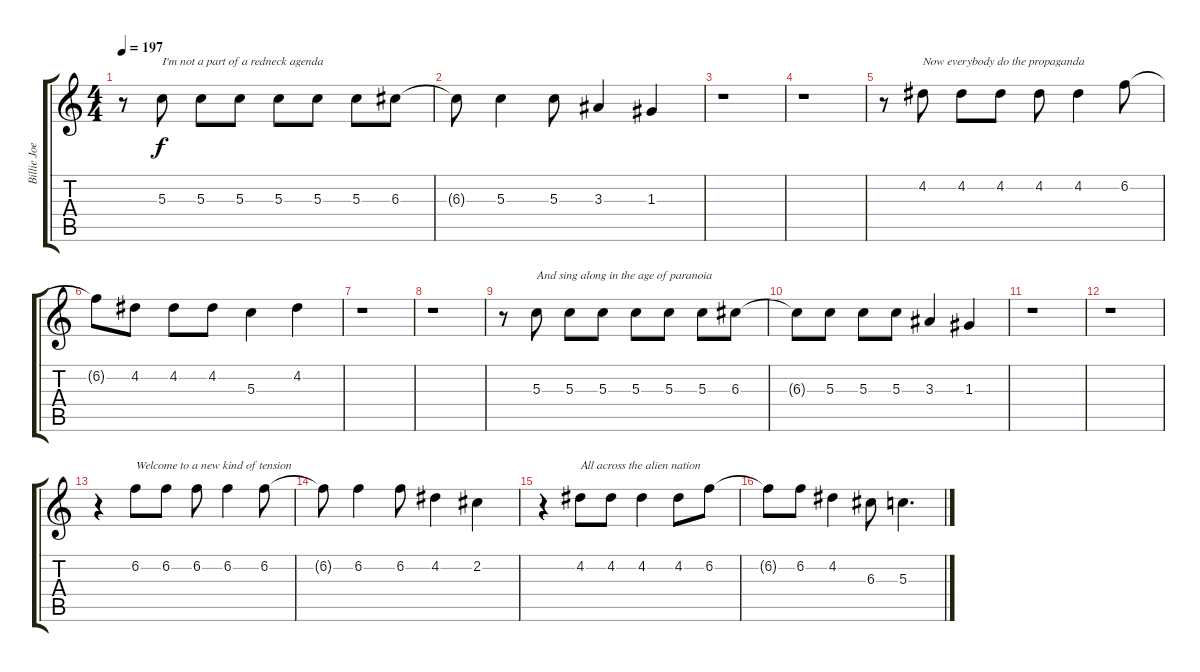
\track ("Billie Joe (vocals)" "Billie Joe") {instrument overdrivenguitar}
\staff {score tabs}
\tuning (E4 B3 G3 D3 A2 E2) {hide}
\ts (4 4)
\tempo 197
\clef g2
\ks c
r.8{dy f} 5.3.8{txt "I'm not a part of a redneck agenda"} 5.3.8 5.3.8 5.3.8 5.3.8 5.3.8 6.3.8 |
6.3{t}.8 5.3.4 5.3.8 3.3.4 1.3.4 |
r.1 |
r.1 |
r.8 4.2.8{txt "Now everybody do the propaganda"} 4.2.8 4.2.8 4.2.8 4.2.4 6.2.8 |
6.2{t}.8 4.2.8 4.2.8 4.2.8 5.3.4 4.2.4 |
r.1 |
r.1 |
r.8 5.3.8{txt "And sing along in the age of paranoia"} 5.3.8 5.3.8 5.3.8 5.3.8 5.3.8 6.3.8 |
6.3{t}.8 5.3.8 5.3.8 5.3.8 3.3.4 1.3.4 |
r.1 |
r.1 |
r.4 6.2.8{txt "Welcome to a new kind of tension"} 6.2.8 6.2.8 6.2.4 6.2.8 |
6.2{t}.8 6.2.4 6.2.8 4.2.4 2.2.4 |
r.4 4.2.8{txt "All across the alien nation"} 4.2.8 4.2.4 4.2.8 6.2.8 |
6.2{t}.8 6.2.8 4.2.4 6.3.8 5.3.4{d}
